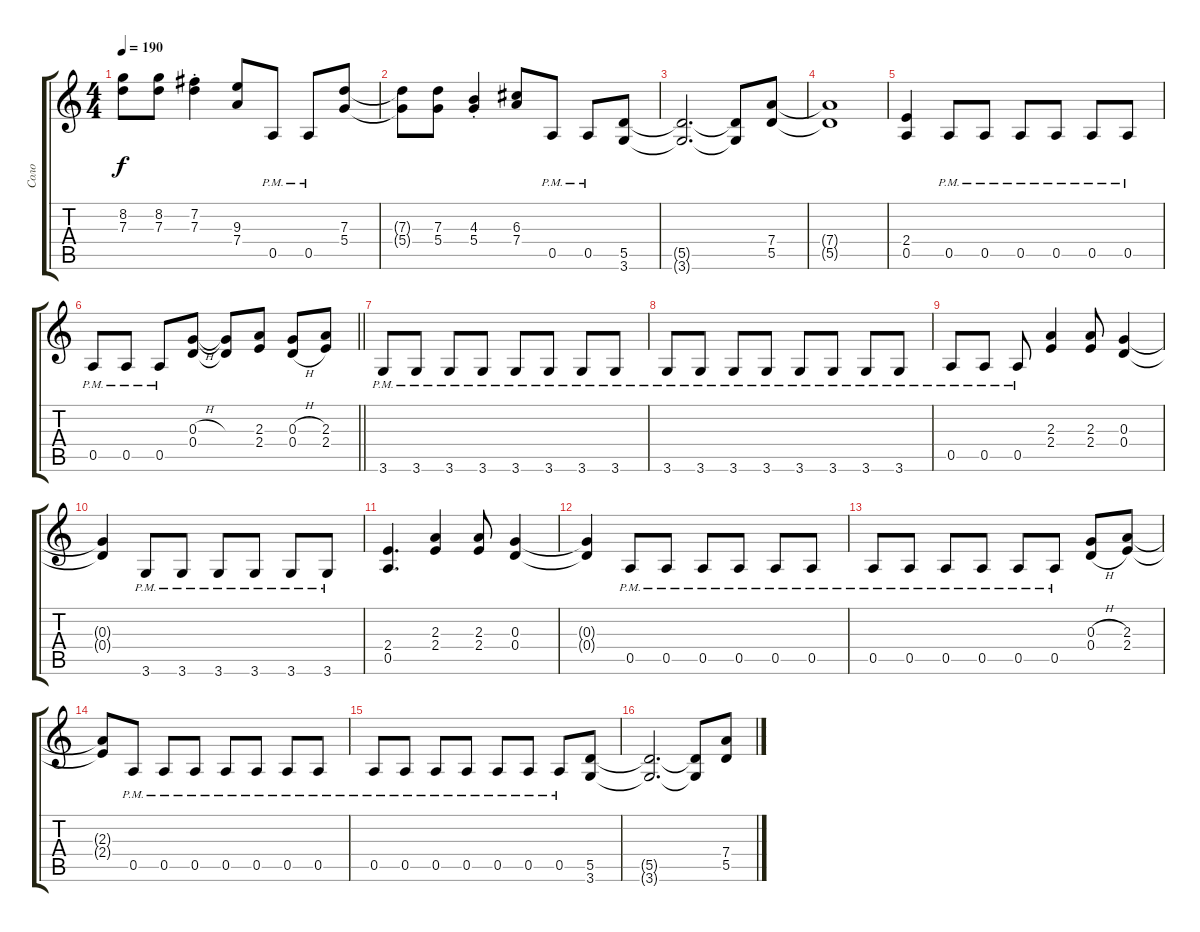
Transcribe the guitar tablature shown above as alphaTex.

\track ("Соло" "Соло") {instrument distortionguitar}
\staff {score tabs}
\tuning (E4 B3 G3 D3 A2 E2) {hide}
\ts (4 4)
\tempo 190
\clef g2
\ks c
(8.2{t} 7.3{t}).8{dy f} (8.2 7.3).8 (7.2{st} 7.3{st}).4 (9.3 7.4).8 0.5{pm}.8 0.5{pm}.8 (7.3 5.4).8 |
(7.3{t} 5.4{t}).8 (7.3 5.4).8 (4.3{st} 5.4{st}).4 (6.3 7.4).8 0.5{pm}.8 0.5{pm}.8 (5.5 3.6).8 |
(5.5{t} 3.6{t}).2{d} (5.5{t} 3.6{t}).8 (7.4 5.5).8 |
(7.4{t} 5.5{t}).1 |
(2.4 0.5).4 0.5{pm}.8 0.5{pm}.8 0.5{pm}.8 0.5{pm}.8 0.5{pm}.8 0.5{pm}.8 |
\barLineRight lightlight
0.5{pm}.8 0.5{pm}.8 0.5{pm}.8 (0.3{h} 0.4).8 (0.3{t} 0.4{t}).8 (2.3 2.4).8 (0.3{h} 0.4{h}).8 (2.3 2.4).8 |
3.6{pm}.8 3.6{pm}.8 3.6{pm}.8 3.6{pm}.8 3.6{pm}.8 3.6{pm}.8 3.6{pm}.8 3.6{pm}.8 |
3.6{pm}.8 3.6{pm}.8 3.6{pm}.8 3.6{pm}.8 3.6{pm}.8 3.6{pm}.8 3.6{pm}.8 3.6{pm}.8 |
0.5{pm}.8 0.5{pm}.8 0.5{pm}.8 (2.3 2.4).4 (2.3 2.4).8 (0.3 0.4).4 |
(0.3{t} 0.4{t}).4 3.6{pm}.8 3.6{pm}.8 3.6{pm}.8 3.6{pm}.8 3.6{pm}.8 3.6{pm}.8 |
(2.4 0.5).4{d} (2.3 2.4).4 (2.3 2.4).8 (0.3 0.4).4 |
(0.3{t} 0.4{t}).4 0.5{pm}.8 0.5{pm}.8 0.5{pm}.8 0.5{pm}.8 0.5{pm}.8 0.5{pm}.8 |
0.5{pm}.8 0.5{pm}.8 0.5{pm}.8 0.5{pm}.8 0.5{pm}.8 0.5{pm}.8 (0.3{h} 0.4{h}).8 (2.3 2.4).8 |
(2.3{t} 2.4{t}).8 0.5{pm}.8 0.5{pm}.8 0.5{pm}.8 0.5{pm}.8 0.5{pm}.8 0.5{pm}.8 0.5{pm}.8 |
0.5{pm}.8 0.5{pm}.8 0.5{pm}.8 0.5{pm}.8 0.5{pm}.8 0.5{pm}.8 0.5{pm}.8 (5.5 3.6).8 |
(5.5{t} 3.6{t}).2{d} (5.5{t} 3.6{t}).8 (7.4 5.5).8
